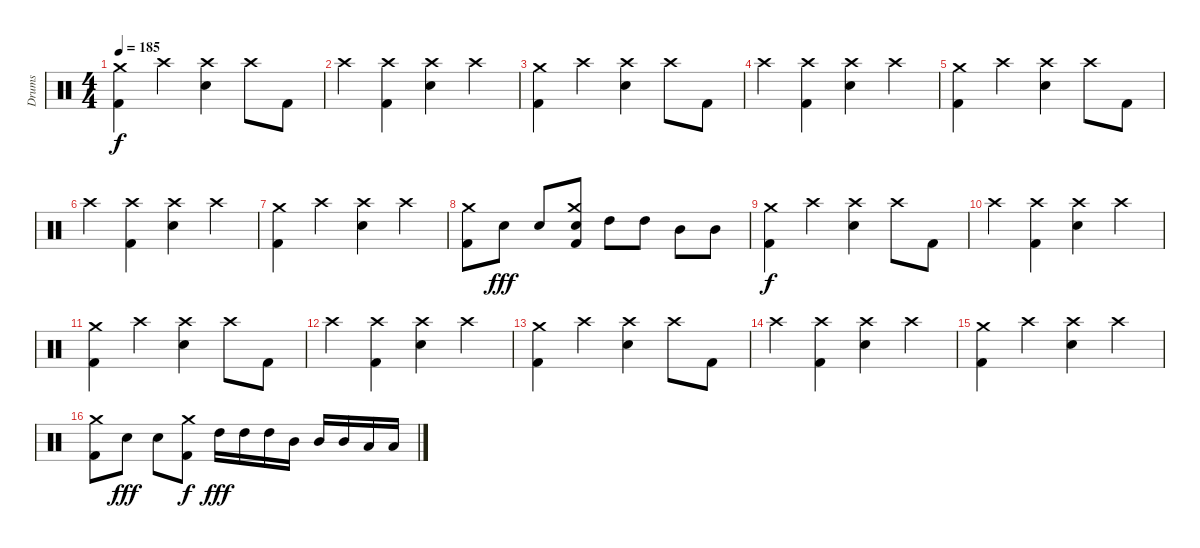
\track ("Drums" "Drums") {instrument percussion}
\staff {score}
\articulation defaults
\ts (4 4)
\tempo 185
\clef neutral
\ks c
("Kick (hit) 2" "Crash medium (hit)").4{dy f} "Crash high (hit)".4 ("Electric Snare (hit)" "Crash high (hit)").4 "Crash high (hit)".8 "Kick (hit) 2".8 |
"Crash high (hit)".4 ("Kick (hit) 2" "Crash high (hit)").4 ("Electric Snare (hit)" "Crash high (hit)").4 "Crash high (hit)".4 |
("Kick (hit) 2" "Crash medium (hit)").4 "Crash high (hit)".4 ("Electric Snare (hit)" "Crash high (hit)").4 "Crash high (hit)".8 "Kick (hit) 2".8 |
"Crash high (hit)".4 ("Kick (hit) 2" "Crash high (hit)").4 ("Electric Snare (hit)" "Crash high (hit)").4 "Crash high (hit)".4 |
("Kick (hit) 2" "Crash medium (hit)").4 "Crash high (hit)".4 ("Electric Snare (hit)" "Crash high (hit)").4 "Crash high (hit)".8 "Kick (hit) 2".8 |
"Crash high (hit)".4 ("Kick (hit) 2" "Crash high (hit)").4 ("Electric Snare (hit)" "Crash high (hit)").4 "Crash high (hit)".4 |
("Kick (hit) 2" "Crash medium (hit)").4 "Crash high (hit)".4 ("Electric Snare (hit)" "Crash high (hit)").4 "Crash high (hit)".4 |
("Kick (hit) 2" "Crash medium (hit)").8 "Electric Snare (hit)".8{dy fff} "Electric Snare (hit)".8 ("Kick (hit) 2" "Electric Snare (hit)" "Crash medium (hit)").8 "High Tom (hit)".8 "High Tom (hit)".8 "Mid Tom (hit)".8 "Mid Tom (hit)".8 |
("Kick (hit) 2" "Crash medium (hit)").4{dy f} "Crash high (hit)".4 ("Electric Snare (hit)" "Crash high (hit)").4 "Crash high (hit)".8 "Kick (hit) 2".8 |
"Crash high (hit)".4 ("Kick (hit) 2" "Crash high (hit)").4 ("Electric Snare (hit)" "Crash high (hit)").4 "Crash high (hit)".4 |
("Kick (hit) 2" "Crash medium (hit)").4 "Crash high (hit)".4 ("Electric Snare (hit)" "Crash high (hit)").4 "Crash high (hit)".8 "Kick (hit) 2".8 |
"Crash high (hit)".4 ("Kick (hit) 2" "Crash high (hit)").4 ("Electric Snare (hit)" "Crash high (hit)").4 "Crash high (hit)".4 |
("Kick (hit) 2" "Crash medium (hit)").4 "Crash high (hit)".4 ("Electric Snare (hit)" "Crash high (hit)").4 "Crash high (hit)".8 "Kick (hit) 2".8 |
"Crash high (hit)".4 ("Kick (hit) 2" "Crash high (hit)").4 ("Electric Snare (hit)" "Crash high (hit)").4 "Crash high (hit)".4 |
("Kick (hit) 2" "Crash medium (hit)").4 "Crash high (hit)".4 ("Electric Snare (hit)" "Crash high (hit)").4 "Crash high (hit)".4 |
("Kick (hit) 2" "Crash medium (hit)").8 "Electric Snare (hit)".8{dy fff} "Electric Snare (hit)".8 ("Kick (hit) 2" "Crash medium (hit)").8{dy f} "High Tom (hit)".16{dy fff} "High Tom (hit)".16 "High Tom (hit)".16 "Mid Tom (hit)".16 "Mid Tom (hit)".16 "Mid Tom (hit)".16 "Low Tom (hit)".16 "Low Tom (hit)".16
